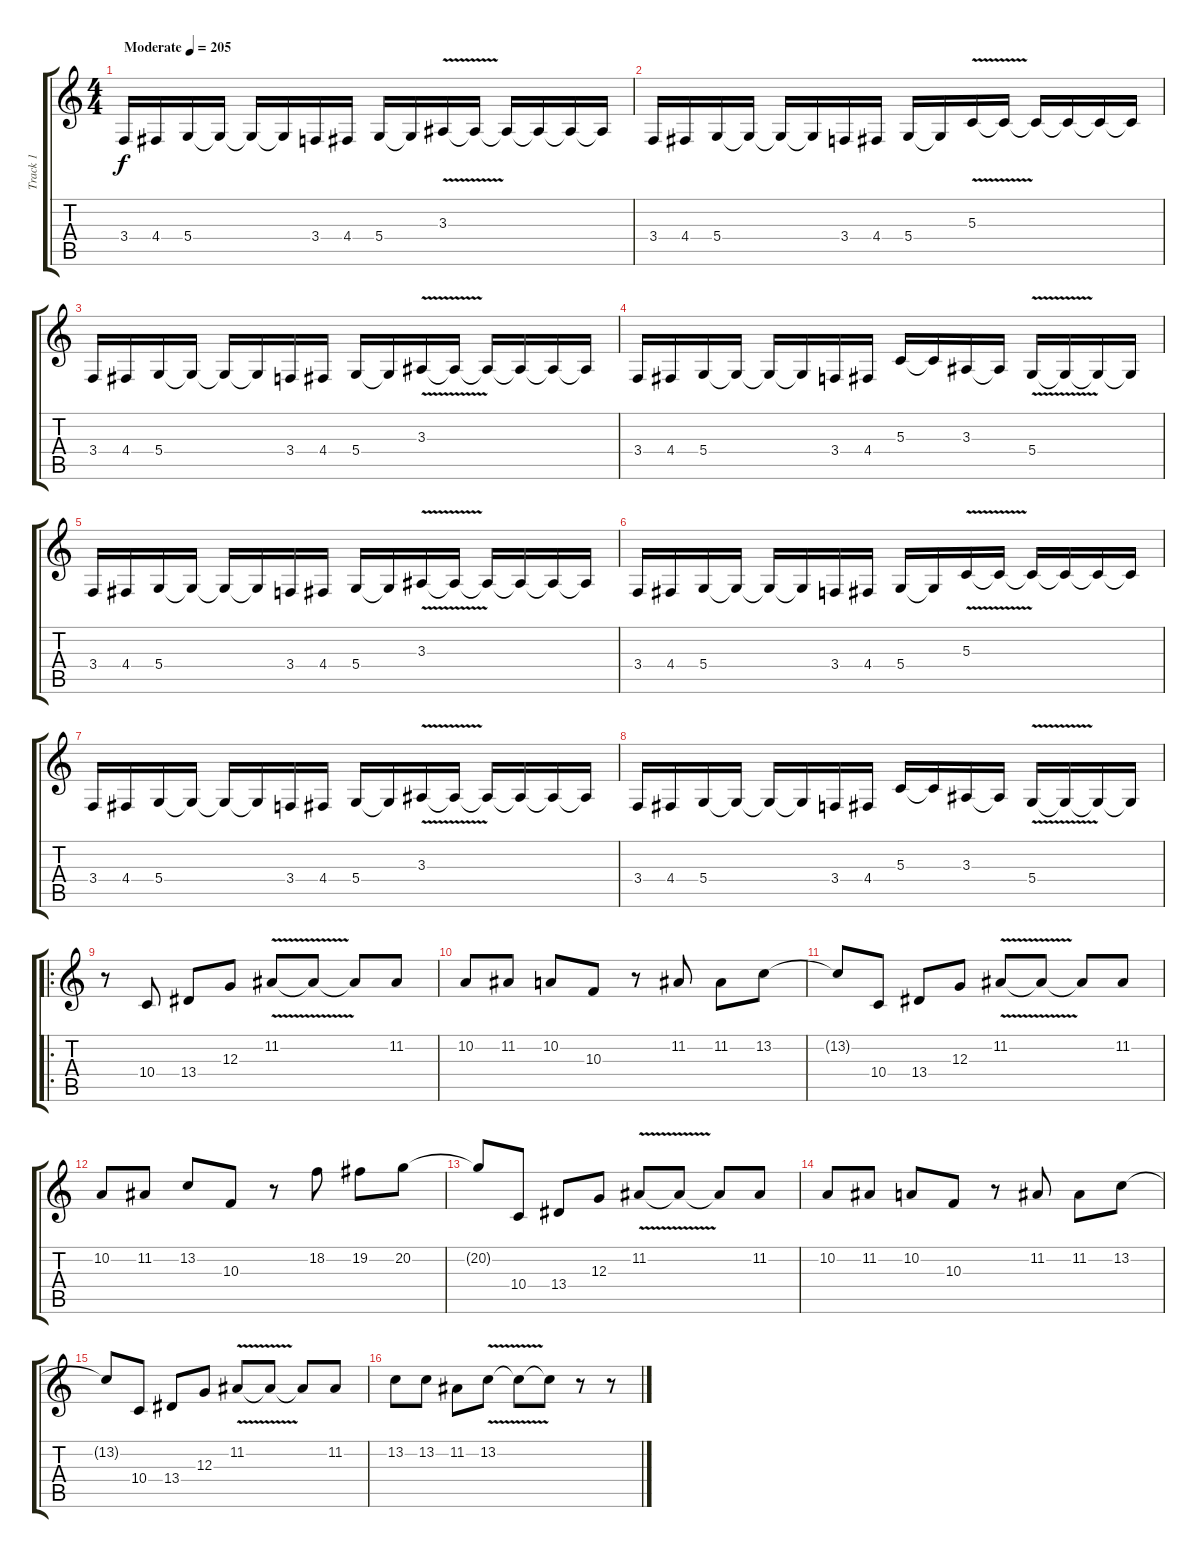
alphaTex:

\track ("Track 1" "Track 1") {instrument lead5charang}
\staff {score tabs}
\tuning (E4 B3 G3 D3 A2 E2) {hide}
\ts (4 4)
\tempo (205 "Moderate")
\clef g2
\ks c
3.4.16{dy f instrument lead5charang} 4.4.16 5.4.16 5.4{t}.16 5.4{t}.16 5.4{t}.16 3.4.16 4.4.16 5.4.16 5.4{t}.16 3.3{v}.16 3.3{t}.16 3.3{t}.16 3.3{t}.16 3.3{t}.16 3.3{t}.16 |
3.4.16 4.4.16 5.4.16 5.4{t}.16 5.4{t}.16 5.4{t}.16 3.4.16 4.4.16 5.4.16 5.4{t}.16 5.3{v}.16 5.3{t}.16 5.3{t}.16 5.3{t}.16 5.3{t}.16 5.3{t}.16 |
3.4.16 4.4.16 5.4.16 5.4{t}.16 5.4{t}.16 5.4{t}.16 3.4.16 4.4.16 5.4.16 5.4{t}.16 3.3{v}.16 3.3{t}.16 3.3{t}.16 3.3{t}.16 3.3{t}.16 3.3{t}.16 |
3.4.16 4.4.16 5.4.16 5.4{t}.16 5.4{t}.16 5.4{t}.16 3.4.16 4.4.16 5.3.16 5.3{t}.16 3.3.16 3.3{t}.16 5.4{v}.16 5.4{t}.16 5.4{t}.16 5.4{t}.16 |
3.4.16 4.4.16 5.4.16 5.4{t}.16 5.4{t}.16 5.4{t}.16 3.4.16 4.4.16 5.4.16 5.4{t}.16 3.3{v}.16 3.3{t}.16 3.3{t}.16 3.3{t}.16 3.3{t}.16 3.3{t}.16 |
3.4.16 4.4.16 5.4.16 5.4{t}.16 5.4{t}.16 5.4{t}.16 3.4.16 4.4.16 5.4.16 5.4{t}.16 5.3{v}.16 5.3{t}.16 5.3{t}.16 5.3{t}.16 5.3{t}.16 5.3{t}.16 |
3.4.16 4.4.16 5.4.16 5.4{t}.16 5.4{t}.16 5.4{t}.16 3.4.16 4.4.16 5.4.16 5.4{t}.16 3.3{v}.16 3.3{t}.16 3.3{t}.16 3.3{t}.16 3.3{t}.16 3.3{t}.16 |
3.4.16 4.4.16 5.4.16 5.4{t}.16 5.4{t}.16 5.4{t}.16 3.4.16 4.4.16 5.3.16 5.3{t}.16 3.3.16 3.3{t}.16 5.4{v}.16 5.4{t}.16 5.4{t}.16 5.4{t}.16 |
\ro
r.8 10.4.8 13.4.8 12.3.8 11.2{v}.8 11.2{t}.8 11.2{t}.8 11.2.8 |
10.2.8 11.2.8 10.2.8 10.3.8 r.8 11.2.8 11.2.8 13.2.8 |
13.2{t}.8 10.4.8 13.4.8 12.3.8 11.2{v}.8 11.2{t}.8 11.2{t}.8 11.2.8 |
10.2.8 11.2.8 13.2.8 10.3.8 r.8 18.2.8 19.2.8 20.2.8 |
20.2{t}.8 10.4.8 13.4.8 12.3.8 11.2{v}.8 11.2{t}.8 11.2{t}.8 11.2.8 |
10.2.8 11.2.8 10.2.8 10.3.8 r.8 11.2.8 11.2.8 13.2.8 |
13.2{t}.8 10.4.8 13.4.8 12.3.8 11.2{v}.8 11.2{t}.8 11.2{t}.8 11.2.8 |
13.2.8 13.2.8 11.2.8 13.2{v}.8 13.2{t}.8 13.2{t}.8 r.8 r.8
